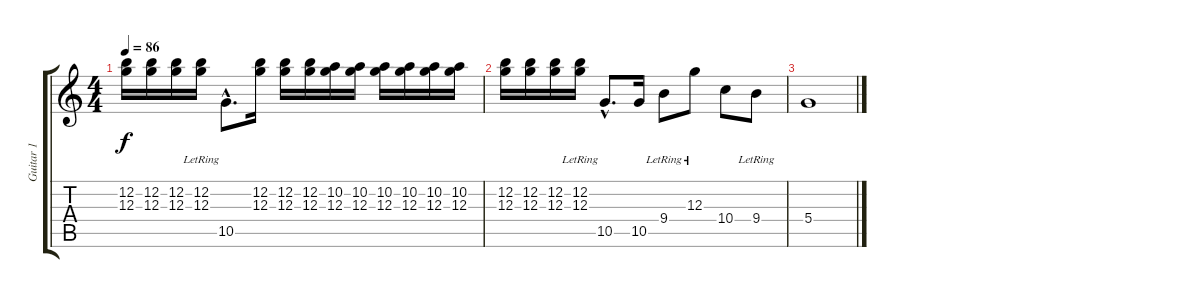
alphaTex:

\track ("Guitar 1" "Guitar 1") {instrument overdrivenguitar}
\staff {score tabs}
\tuning (E4 B3 G3 D3 A2 E2) {hide}
\ts (4 4)
\tempo 86
\clef g2
\ks c
(12.2 12.3).16{dy f instrument electricguitarjazz} (12.2 12.3).16 (12.2 12.3).16 (12.2{lr} 12.3{lr}).16 10.5{hac lr}.8{d} (12.2 12.3).16 (12.2 12.3).16 (12.2 12.3).16 (10.2 12.3).16 (10.2 12.3).16 (10.2 12.3).16 (10.2 12.3).16 (10.2 12.3).16 (10.2 12.3).16 |
(12.2 12.3).16 (12.2 12.3).16 (12.2 12.3).16 (12.2{lr} 12.3{lr}).16 10.5{hac lr}.8{d} 10.5.16 9.4{lr}.8 12.3{lr}.8 10.4.8 9.4{lr}.8 |
5.4.1
